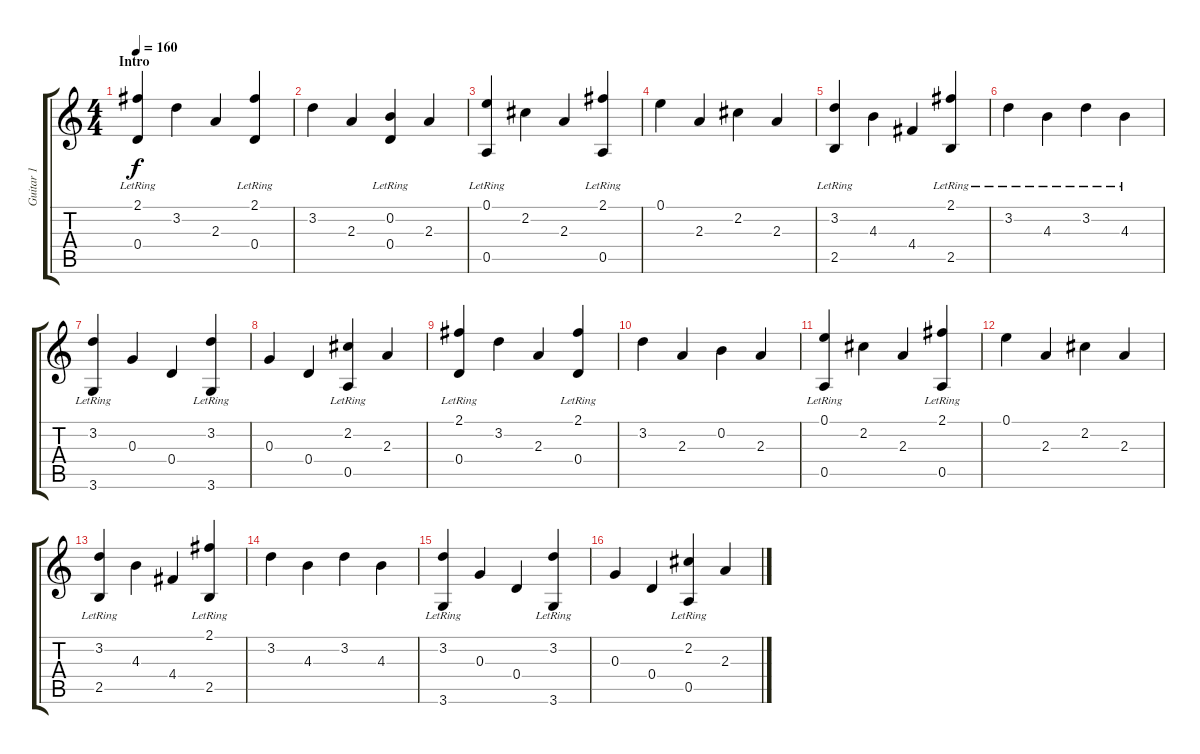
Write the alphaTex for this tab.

\track ("Guitar 1" "Guitar 1") {instrument acousticguitarnylon}
\staff {score tabs}
\tuning (E4 B3 G3 D3 A2 E2) {hide}
\ts (4 4)
\section ("" "Intro")
\tempo 160
\clef g2
\ks c
(2.1{lr} 0.4{lr}).4{dy f instrument acousticguitarnylon} 3.2.4 2.3.4 (2.1{lr} 0.4{lr}).4 |
3.2.4 2.3.4 (0.2{lr} 0.4{lr}).4 2.3.4 |
(0.1 0.5{lr}).4 2.2.4 2.3.4 (2.1 0.5{lr}).4 |
0.1.4 2.3.4 2.2.4 2.3.4 |
(3.2 2.5{lr}).4 4.3.4 4.4.4 (2.1 2.5{lr}).4 |
3.2{lr}.4 4.3{lr}.4 3.2{lr}.4 4.3{lr}.4 |
(3.2 3.6{lr}).4 0.3.4 0.4.4 (3.2 3.6{lr}).4 |
0.3.4 0.4.4 (2.2{lr} 0.5{lr}).4 2.3.4 |
(2.1{lr} 0.4{lr}).4 3.2.4 2.3.4 (2.1{lr} 0.4{lr}).4 |
3.2.4 2.3.4 0.2.4 2.3.4 |
(0.1{lr} 0.5{lr}).4 2.2.4 2.3.4 (2.1{lr} 0.5{lr}).4 |
0.1.4 2.3.4 2.2.4 2.3.4 |
(3.2{lr} 2.5{lr}).4 4.3.4 4.4.4 (2.1{lr} 2.5{lr}).4 |
3.2.4 4.3.4 3.2.4 4.3.4 |
(3.2{lr} 3.6{lr}).4 0.3.4 0.4.4 (3.2{lr} 3.6{lr}).4 |
0.3.4 0.4.4 (2.2{lr} 0.5{lr}).4 2.3.4
